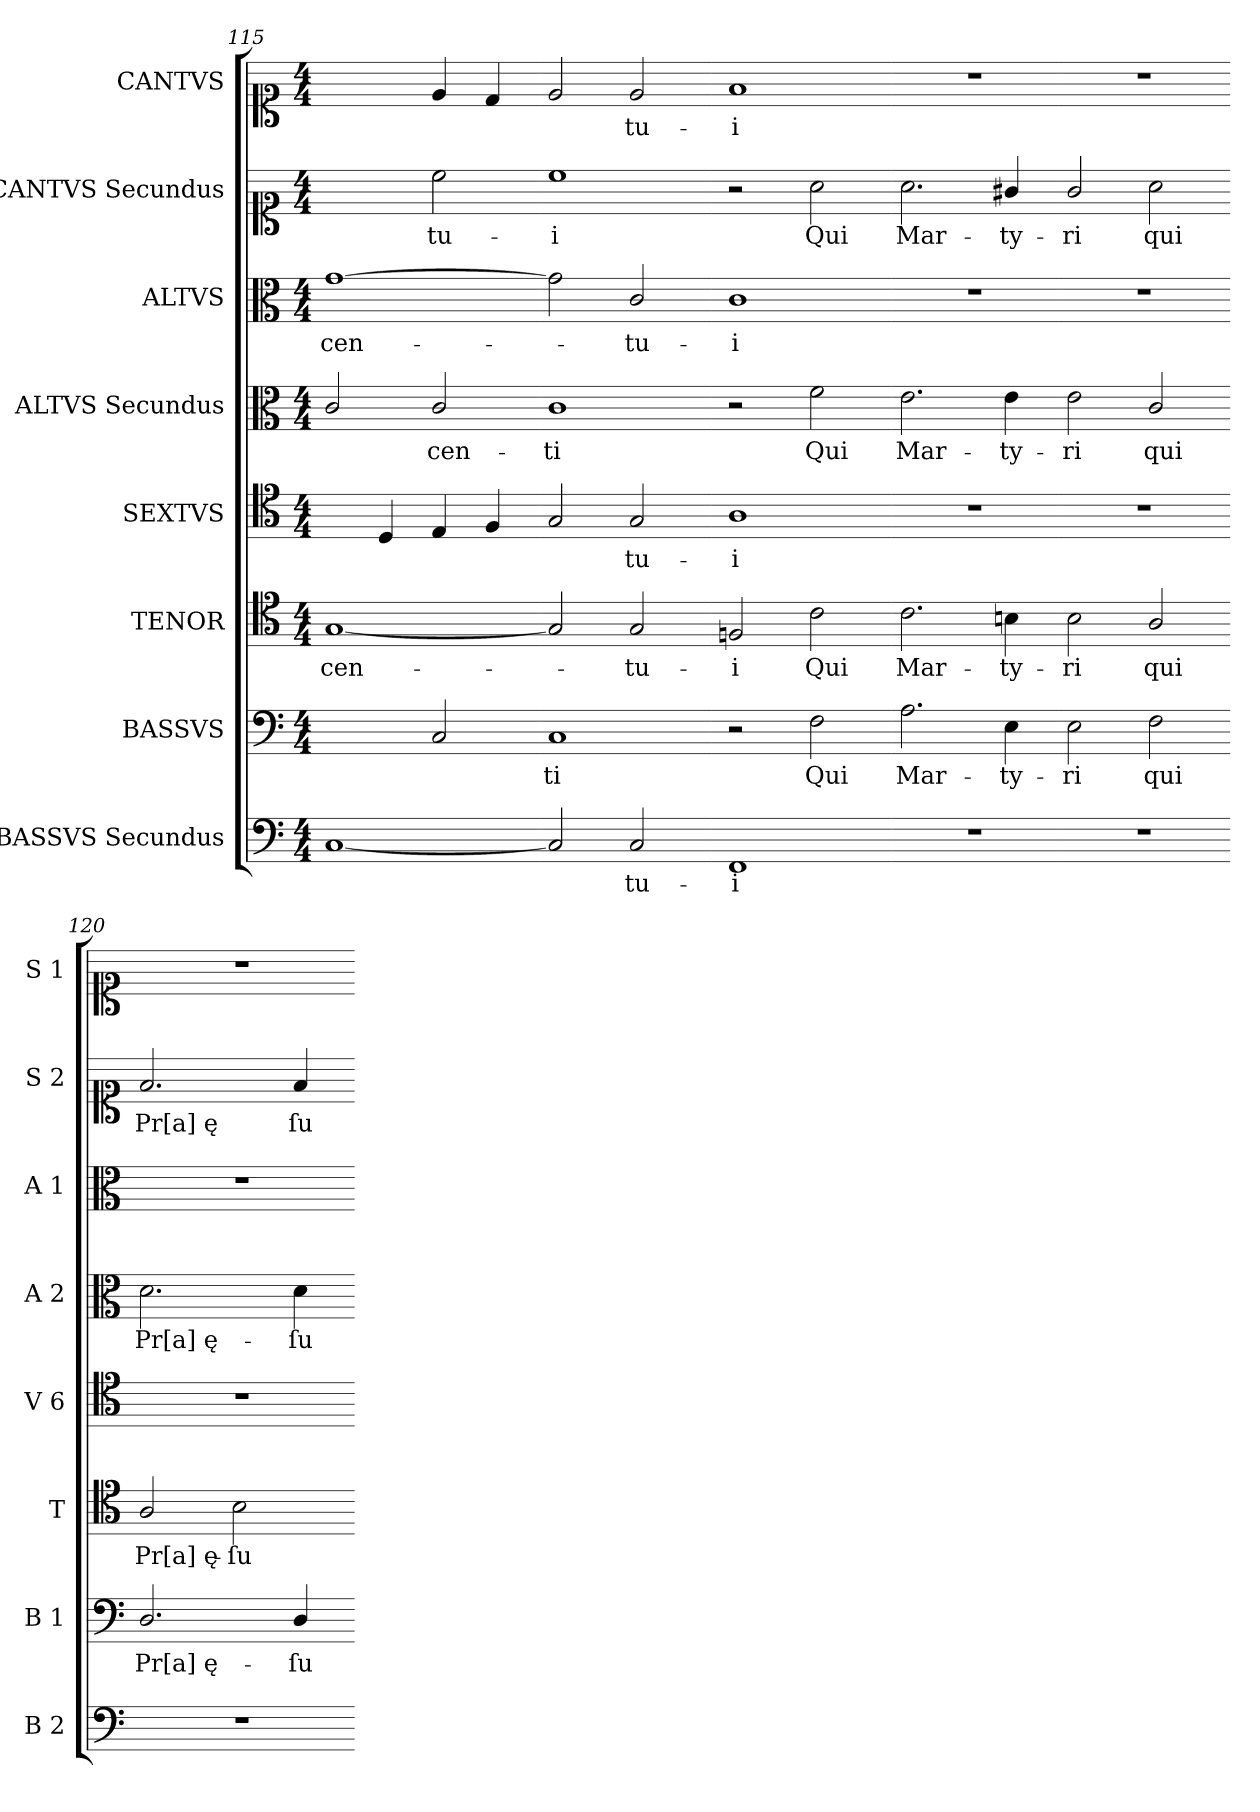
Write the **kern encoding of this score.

**kern	**text	**kern	**text	**kern	**text	**kern	**text	**kern	**text	**kern	**text	**kern	**text	**kern	**text
*part8	*part8	*part7	*part7	*part6	*part6	*part5	*part5	*part4	*part4	*part3	*part3	*part2	*part2	*part1	*part1
*staff8	*staff8	*staff7	*staff7	*staff6	*staff6	*staff5	*staff5	*staff4	*staff4	*staff3	*staff3	*staff2	*staff2	*staff1	*staff1
*I"BASSVS Secundus	*	*I"BASSVS	*	*I"TENOR	*	*I"SEXTVS	*	*I"ALTVS Secundus	*	*I"ALTVS	*	*I"CANTVS Secundus	*	*I"CANTVS	*
*I'B 2	*	*I'B 1	*	*I'T	*	*I'V 6	*	*I'A 2	*	*I'A 1	*	*I'S 2	*	*I'S 1	*
*clefF4	*	*clefF4	*	*clefC4	*	*clefC4	*	*clefC3	*	*clefC3	*	*clefC1	*	*clefC1	*
*k[]	*	*k[]	*	*k[]	*	*k[]	*	*k[]	*	*k[]	*	*k[]	*	*k[]	*
*M4/4	*	*M4/4	*	*M4/4	*	*M4/4	*	*M4/4	*	*M4/4	*	*M4/4	*	*M4/4	*
=115	=115	=115	=115	=115	=115	=115	=115	=115	=115	=115	=115	=115	=115	=115	=115
[1C	.	2ryy	.	[1G	-cen-	4ryy	.	2c/	.	[1g	-cen-	2ryy	.	2ryy	.
.	.	.	.	.	.	4D/	.	.	.	.	.	.	.	.	.
.	.	2C/	.	.	.	4E/	.	2c/	-cen-	.	.	2cc\	-tu-	4e/	.
.	.	.	.	.	.	4F/	.	.	.	.	.	.	.	4d/	.
=116-	=116-	=116-	=116-	=116-	=116-	=116-	=116-	=116-	=116-	=116-	=116-	=116-	=116-	=116-	=116-
2C]	.	1C	-ti	2G]	.	2G/	.	1c	-ti	2g]	.	1cc	-i	2e/	.
2C/	-tu-	.	.	2G/	-tu-	2G/	-tu-	.	.	2c/	-tu-	.	.	2e/	-tu-
=117-	=117-	=117-	=117-	=117-	=117-	=117-	=117-	=117-	=117-	=117-	=117-	=117-	=117-	=117-	=117-
1FF	-i	2r	.	2Fn/	-i	1A	-i	2r	.	1c	-i	2r	.	1f	-i
.	.	2F\	Qui	2c\	Qui	.	.	2f\	Qui	.	.	2a\	Qui	.	.
=118-	=118-	=118-	=118-	=118-	=118-	=118-	=118-	=118-	=118-	=118-	=118-	=118-	=118-	=118-	=118-
1r	.	2.A\	Mar-	2.c\	Mar-	1r	.	2.e\	Mar-	1r	.	2.a\	Mar-	1r	.
.	.	4E\	-ty-	4Bn\	-ty-	.	.	4e\	-ty-	.	.	4g#X/	-ty-	.	.
=119-	=119-	=119-	=119-	=119-	=119-	=119-	=119-	=119-	=119-	=119-	=119-	=119-	=119-	=119-	=119-
1r	.	2E\	-ri	2B\	-ri	1r	.	2e\	-ri	1r	.	2g#/	-ri	1r	.
.	.	2F\	qui	2A/	qui	.	.	2c/	qui	.	.	2a\	qui	.	.
=120-	=120-	=120-	=120-	=120-	=120-	=120-	=120-	=120-	=120-	=120-	=120-	=120-	=120-	=120-	=120-
1r	.	2.D/	Pr[a]ę-	2A/	Pr[a]ę-	1r	.	2.d\	Pr[a]ę-	1r	.	2.f/	Pr[a]ę	1r	.
.	.	.	.	2B\	-ſu-	.	.	.	.	.	.	.	.	.	.
.	.	4D/	-ſu-	.	.	.	.	4d\	-ſu-	.	.	4f/	ſu-	.	.
=-	=-	=-	=-	=-	=-	=-	=-	=-	=-	=-	=-	=-	=-	=-	=-
*-	*-	*-	*-	*-	*-	*-	*-	*-	*-	*-	*-	*-	*-	*-	*-
